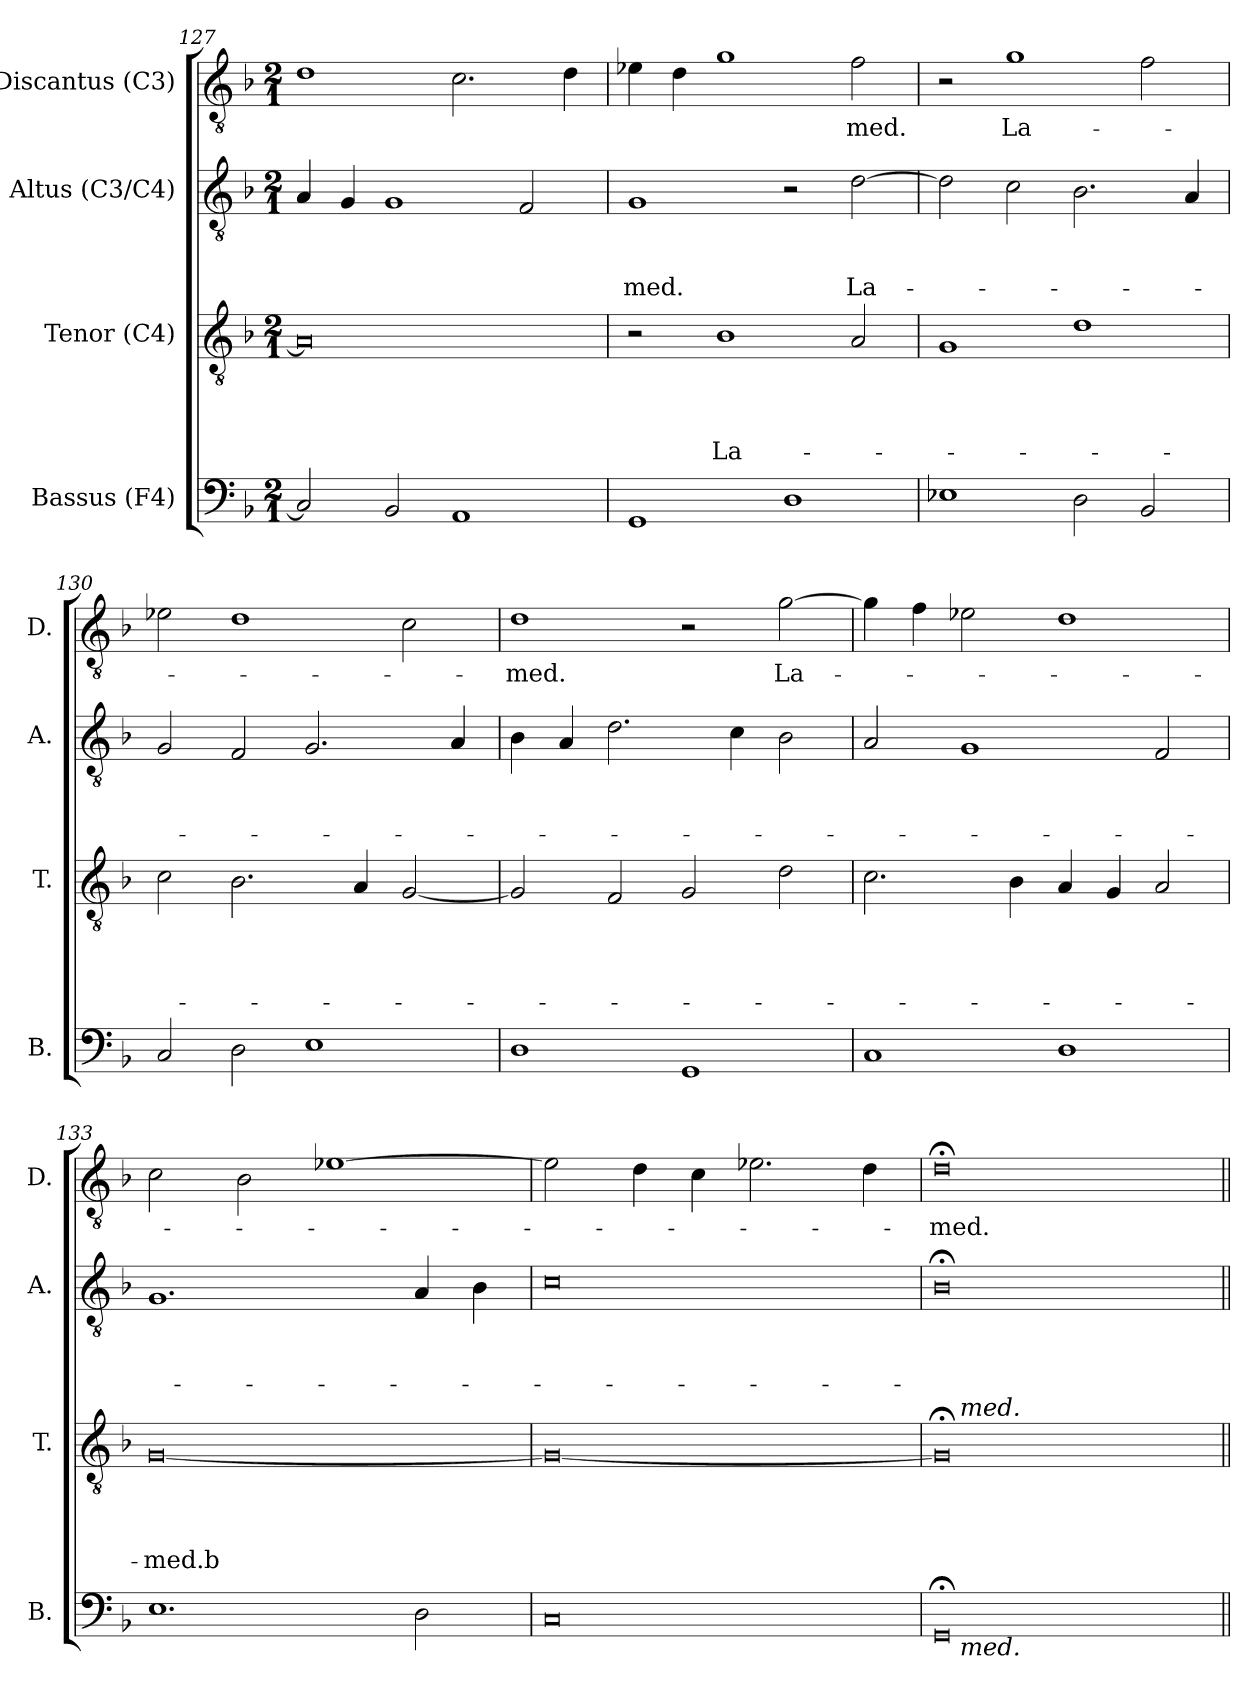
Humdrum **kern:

**kern	**kern	**text	**text	**text	**text	**kern	**text	**text	**text	**kern	**text
*part4	*part3	*part3	*part3	*part3	*part3	*part2	*part2	*part2	*part2	*part1	*part1
*staff4	*staff3	*staff3	*staff3	*staff3	*staff3	*staff2	*staff2	*staff2	*staff2	*staff1	*staff1
*I"Bassus (F4)	*I"Tenor (C4)	*	*	*	*	*I"Altus (C3/C4)	*	*	*	*I"Discantus (C3)	*
*I'B.	*I'T.	*	*	*	*	*I'A.	*	*	*	*I'D.	*
*clefF4	*clefGv2	*	*	*	*	*clefGv2	*	*	*	*clefGv2	*
*k[b-]	*k[b-]	*	*	*	*	*k[b-]	*	*	*	*k[b-]	*
*F:	*F:	*	*	*	*	*F:	*	*	*	*F:	*
*M2/1	*M2/1	*	*	*	*	*M2/1	*	*	*	*M2/1	*
=127	=127	=127	=127	=127	=127	=127	=127	=127	=127	=127	=127
2C/]	0A]	.	.	.	.	4A/	.	.	.	1d	.
.	.	.	.	.	.	4G/	.	.	.	.	.
2BB-/	.	.	.	.	.	1G	.	.	.	.	.
1AA	.	.	.	.	.	.	.	.	.	2.c\	.
.	.	.	.	.	.	2F/	.	.	.	.	.
.	.	.	.	.	.	.	.	.	.	4d\	.
!!LO:LB:g=z
=128	=128	=128	=128	=128	=128	=128	=128	=128	=128	=128	=128
!	!	!	!	!	!	!	!	!	!LO:LY:b	!	!
1GG	2r	.	.	.	.	1G	.	.	-med.	4e-\	.
.	.	.	.	.	.	.	.	.	.	4d\	.
!	!	!	!	!	!LO:LY:b	!	!	!	!	!	!
.	1B-	.	.	.	La-	.	.	.	.	1g	.
1D	.	.	.	.	.	2r	.	.	.	.	.
!	!	!	!	!	!	!	!	!	!LO:LY:b	!	!LO:LY:b
.	2A/	.	.	.	.	[>2d\	.	.	La-	2f\	-med.
=129	=129	=129	=129	=129	=129	=129	=129	=129	=129	=129	=129
1E-X	1G	.	.	.	.	2d\]	.	.	.	2r	.
!	!	!	!	!	!	!	!	!	!	!	!LO:LY:b
.	.	.	.	.	.	2c\	.	.	.	1g	La-
2D\	1d	.	.	.	.	2.B-\	.	.	.	.	.
2BB-/	.	.	.	.	.	.	.	.	.	2f\	.
.	.	.	.	.	.	4A/	.	.	.	.	.
=130	=130	=130	=130	=130	=130	=130	=130	=130	=130	=130	=130
2C/	2c\	.	.	.	.	2G/	.	.	.	2e-X\	.
2D\	2.B-\	.	.	.	.	2F/	.	.	.	1d	.
1E	.	.	.	.	.	2.G/	.	.	.	.	.
.	4A/	.	.	.	.	.	.	.	.	.	.
.	[<2G/	.	.	.	.	.	.	.	.	2c\	.
.	.	.	.	.	.	4A/	.	.	.	.	.
=131	=131	=131	=131	=131	=131	=131	=131	=131	=131	=131	=131
!	!	!	!	!	!	!	!	!	!	!	!LO:LY:b
1D	2G/]	.	.	.	.	4B-\	.	.	.	1d	-med.
.	.	.	.	.	.	4A/	.	.	.	.	.
.	2F/	.	.	.	.	2.d\	.	.	.	.	.
1GG	2G/	.	.	.	.	.	.	.	.	2r	.
.	.	.	.	.	.	4c\	.	.	.	.	.
!	!	!	!	!	!	!	!	!	!	!	!LO:LY:b
.	2d\	.	.	.	.	2B-\	.	.	.	[>2g\	La-
!!LO:PB:g=z
=132	=132	=132	=132	=132	=132	=132	=132	=132	=132	=132	=132
1C	2.c\	.	.	.	.	2A/	.	.	.	4g\]	.
.	.	.	.	.	.	.	.	.	.	4f\	.
.	.	.	.	.	.	1G	.	.	.	2e-X\	.
.	4B-\	.	.	.	.	.	.	.	.	.	.
1D	4A/	.	.	.	.	.	.	.	.	1d	.
.	4G/	.	.	.	.	.	.	.	.	.	.
.	2A/	.	.	.	.	2F/	.	.	.	.	.
=133	=133	=133	=133	=133	=133	=133	=133	=133	=133	=133	=133
!	!	!	!	!	!LO:LY:b:rj	!	!	!	!	!	!
1.E	[<0G	.	.	.	-med.b	1.G	.	.	.	2c\	.
.	.	.	.	.	.	.	.	.	.	2B-\	.
.	.	.	.	.	.	.	.	.	.	[>1e-	.
2D\	.	.	.	.	.	4A/	.	.	.	.	.
.	.	.	.	.	.	4B-\	.	.	.	.	.
=134	=134	=134	=134	=134	=134	=134	=134	=134	=134	=134	=134
0C	0G_	.	.	.	.	0c	.	.	.	2e-\]	.
.	.	.	.	.	.	.	.	.	.	4d\	.
.	.	.	.	.	.	.	.	.	.	4c\	.
.	.	.	.	.	.	.	.	.	.	2.e-\	.
.	.	.	.	.	.	.	.	.	.	4d\	.
=135	=135	=135	=135	=135	=135	=135	=135	=135	=135	=135	=135
!	!	!	!	!	!	!	!	!	!	!	!LO:LY:b
*^	*^	*	*	*	*	*	*	*	*	*	*
0GG;	16ryy	0G;]	16ryy	.	.	.	.	0B-;<	.	.	.	0d;<	-med.
!	!	!	!LO:TX:a:i:t=med.	!	!	!	!	!	!	!	!	!	!
!	!LO:TX:b:i:t=med.	!	!	!	!	!	!	!	!	!	!	!	!
.	1ryy	.	1ryy	.	.	.	.	.	.	.	.	.	.
.	2...ryy	.	2...ryy	.	.	.	.	.	.	.	.	.	.
*v	*v	*	*	*	*	*	*	*	*	*	*	*	*
*	*v	*v	*	*	*	*	*	*	*	*	*	*
=||	=||	=||	=||	=||	=||	=||	=||	=||	=||	=||	=||
*-	*-	*-	*-	*-	*-	*-	*-	*-	*-	*-	*-
